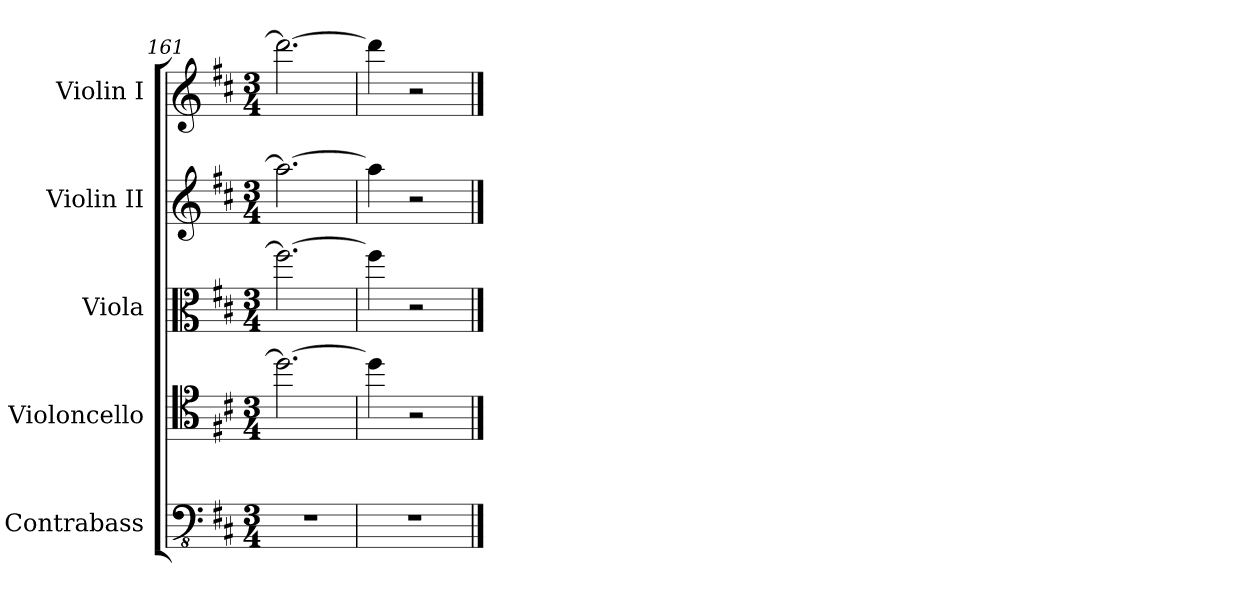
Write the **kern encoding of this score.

**kern	**kern	**kern	**kern	**kern
*part5	*part4	*part3	*part2	*part1
*staff5	*staff4	*staff3	*staff2	*staff1
*I"Contrabass	*I"Violoncello	*I"Viola	*I"Violin II	*I"Violin I
*I'Cb	*I'Vc	*I'Vla	*I'Vln	*I'Vln
*clefFv4	*clefC4	*clefC3	*clefG2	*clefG2
*ITrd7c12	*	*	*	*
*k[f#c#]	*k[f#c#]	*k[f#c#]	*k[f#c#]	*k[f#c#]
*M3/4	*M3/4	*M3/4	*M3/4	*M3/4
=161	=161	=161	=161	=161
2.r	2.dd\_	2.ff#\_	2.aa\_	2.ddd\_
=162	=162	=162	=162	=162
2.r	4dd\]	4ff#\]	4aa\]	4ddd\]
.	2r	2r	2r	2r
==	==	==	==	==
*-	*-	*-	*-	*-
